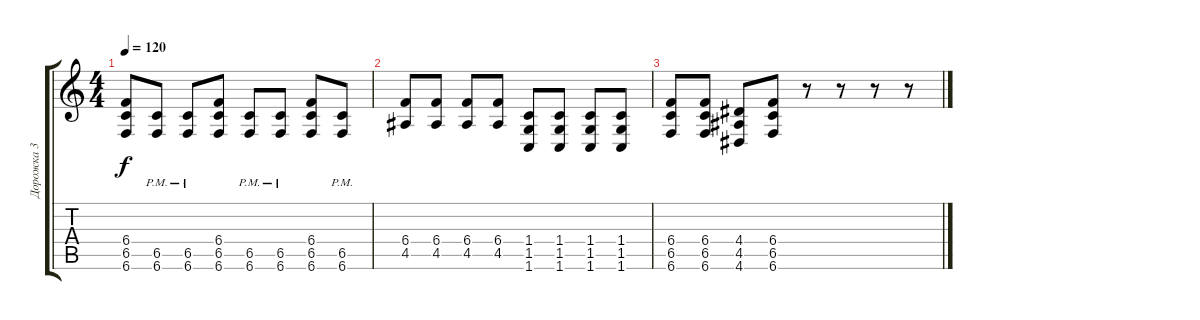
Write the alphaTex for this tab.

\track ("Дорожка 3" "Дорожка 3") {instrument distortionguitar}
\staff {score tabs}
\tuning (Db4 Ab3 E3 B2 Gb2 B1) {hide}
\ts (4 4)
\tempo 120
\clef g2
\ks c
(6.4 6.5 6.6).8{dy f} (6.5{pm} 6.6{pm}).8 (6.5{pm} 6.6{pm}).8 (6.4 6.5 6.6).8 (6.5{pm} 6.6{pm}).8 (6.5{pm} 6.6{pm}).8 (6.4 6.5 6.6).8 (6.5{pm} 6.6{pm}).8 |
(6.4 4.5).8 (6.4 4.5).8 (6.4 4.5).8 (6.4 4.5).8 (1.4 1.5 1.6).8 (1.4 1.5 1.6).8 (1.4 1.5 1.6).8 (1.4 1.5 1.6).8 |
(6.4 6.5 6.6).8 (6.4 6.5 6.6).8 (4.4 4.5 4.6).8 (6.4 6.5 6.6).8 r.8 r.8 r.8 r.8
